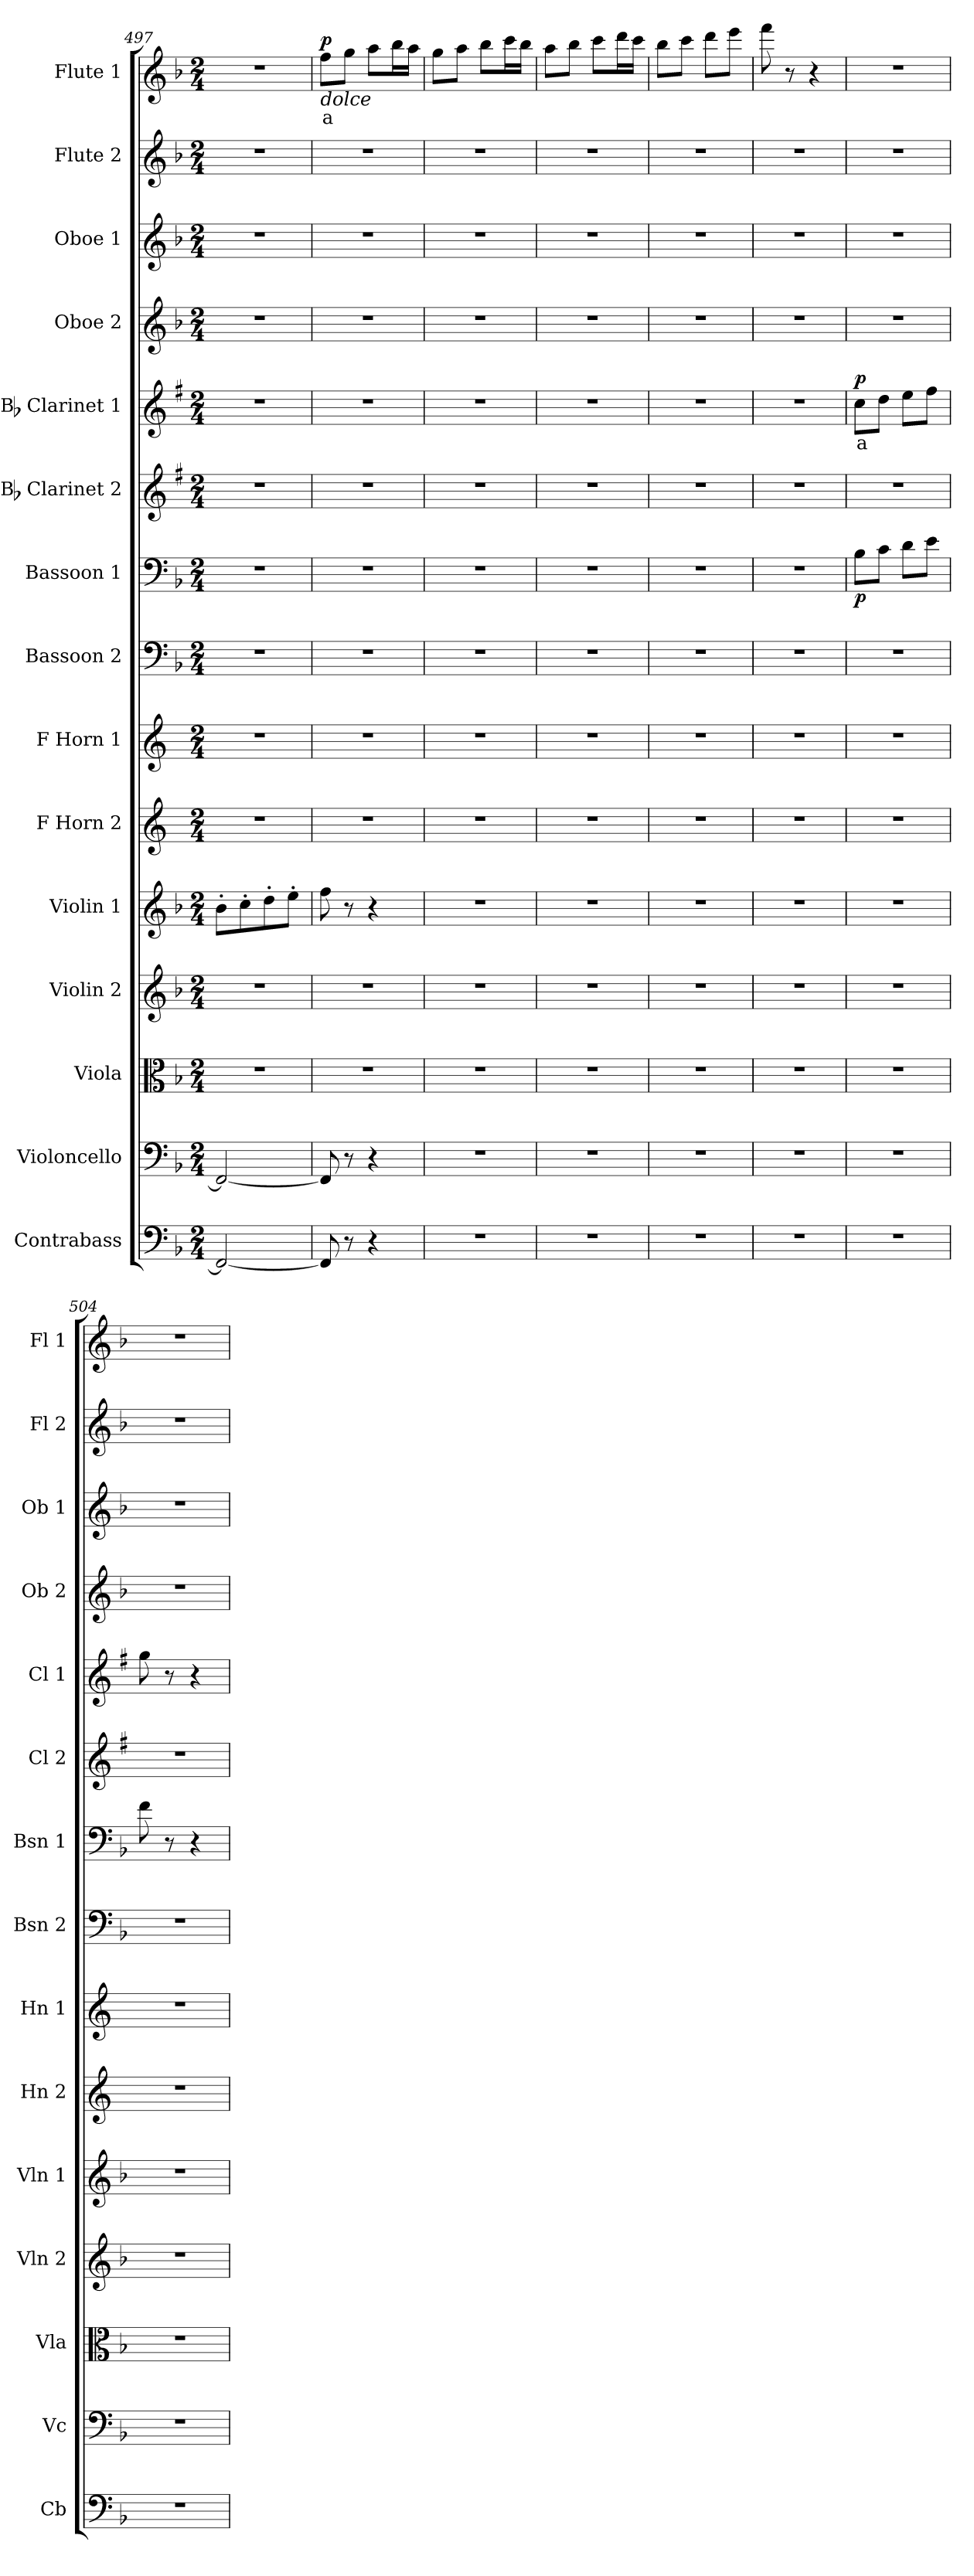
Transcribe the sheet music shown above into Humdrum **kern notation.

**kern	**kern	**kern	**kern	**kern	**kern	**kern	**kern	**kern	**dynam	**kern	**kern	**text	**dynam	**kern	**kern	**kern	**kern	**text	**dynam
*part15	*part14	*part13	*part12	*part11	*part10	*part9	*part8	*part7	*part7	*part6	*part5	*part5	*part5	*part4	*part3	*part2	*part1	*part1	*part1
*staff15	*staff14	*staff13	*staff12	*staff11	*staff10	*staff9	*staff8	*staff7	*staff7	*staff6	*staff5	*staff5	*staff5	*staff4	*staff3	*staff2	*staff1	*staff1	*staff1
*I"Contrabass	*I"Violoncello	*I"Viola	*I"Violin 2	*I"Violin 1	*I"F Horn 2	*I"F Horn 1	*I"Bassoon 2	*I"Bassoon 1	*	*I"Bb Clarinet 2	*I"Bb Clarinet 1	*	*	*I"Oboe 2	*I"Oboe 1	*I"Flute 2	*I"Flute 1	*	*
*I'Cb	*I'Vc	*I'Vla	*I'Vln 2	*I'Vln 1	*I'Hn 2	*I'Hn 1	*I'Bsn 2	*I'Bsn 1	*	*I'Cl 2	*I'Cl 1	*	*	*I'Ob 2	*I'Ob 1	*I'Fl 2	*I'Fl 1	*	*
*clefF4	*clefF4	*clefC3	*clefG2	*clefG2	*clefG2	*clefG2	*clefF4	*clefF4	*	*clefG2	*clefG2	*	*	*clefG2	*clefG2	*clefG2	*clefG2	*	*
*ITrd7c12	*	*	*	*	*ITrd4c7	*ITrd4c7	*	*	*	*ITrd1c2	*ITrd1c2	*	*	*	*	*	*	*	*
*k[b-]	*k[b-]	*k[b-]	*k[b-]	*k[b-]	*k[b-]	*k[b-]	*k[b-]	*k[b-]	*	*k[b-]	*k[b-]	*	*	*k[b-]	*k[b-]	*k[b-]	*k[b-]	*	*
*M2/4	*M2/4	*M2/4	*M2/4	*M2/4	*M2/4	*M2/4	*M2/4	*M2/4	*	*M2/4	*M2/4	*	*	*M2/4	*M2/4	*M2/4	*M2/4	*	*
=497	=497	=497	=497	=497	=497	=497	=497	=497	=497	=497	=497	=497	=497	=497	=497	=497	=497	=497	=497
2FFF/_	2FF/_	2r	2r	8b-'\L	2r	2r	2r	2r	.	2r	2r	.	.	2r	2r	2r	2r	.	.
.	.	.	.	8cc'\	.	.	.	.	.	.	.	.	.	.	.	.	.	.	.
.	.	.	.	8dd'\	.	.	.	.	.	.	.	.	.	.	.	.	.	.	.
.	.	.	.	8ee'\J	.	.	.	.	.	.	.	.	.	.	.	.	.	.	.
=498	=498	=498	=498	=498	=498	=498	=498	=498	=498	=498	=498	=498	=498	=498	=498	=498	=498	=498	=498
!	!	!	!	!	!	!	!	!	!	!	!	!	!	!	!	!	!LO:TX:b:i:t=dolce	!	!
!	!	!	!	!	!	!	!	!	!	!	!	!	!	!	!	!	!	!LO:LY:b:color=#FF0000	!LO:DY:b
8FFF/]	8FF/]	2r	2r	8ff\	2r	2r	2r	2r	.	2r	2r	.	.	2r	2r	2r	8ff\L	a	p
8r	8r	.	.	8r	.	.	.	.	.	.	.	.	.	.	.	.	8gg\J	.	.
4r	4r	.	.	4r	.	.	.	.	.	.	.	.	.	.	.	.	8aa\L	.	.
.	.	.	.	.	.	.	.	.	.	.	.	.	.	.	.	.	16bb-\L	.	.
.	.	.	.	.	.	.	.	.	.	.	.	.	.	.	.	.	16aa\JJ	.	.
=499	=499	=499	=499	=499	=499	=499	=499	=499	=499	=499	=499	=499	=499	=499	=499	=499	=499	=499	=499
2r	2r	2r	2r	2r	2r	2r	2r	2r	.	2r	2r	.	.	2r	2r	2r	8gg\L	.	.
.	.	.	.	.	.	.	.	.	.	.	.	.	.	.	.	.	8aa\J	.	.
.	.	.	.	.	.	.	.	.	.	.	.	.	.	.	.	.	8bb-\L	.	.
.	.	.	.	.	.	.	.	.	.	.	.	.	.	.	.	.	16ccc\L	.	.
.	.	.	.	.	.	.	.	.	.	.	.	.	.	.	.	.	16bb-\JJ	.	.
=500	=500	=500	=500	=500	=500	=500	=500	=500	=500	=500	=500	=500	=500	=500	=500	=500	=500	=500	=500
2r	2r	2r	2r	2r	2r	2r	2r	2r	.	2r	2r	.	.	2r	2r	2r	8aa\L	.	.
.	.	.	.	.	.	.	.	.	.	.	.	.	.	.	.	.	8bb-\J	.	.
.	.	.	.	.	.	.	.	.	.	.	.	.	.	.	.	.	8ccc\L	.	.
.	.	.	.	.	.	.	.	.	.	.	.	.	.	.	.	.	16ddd\L	.	.
.	.	.	.	.	.	.	.	.	.	.	.	.	.	.	.	.	16ccc\JJ	.	.
=501	=501	=501	=501	=501	=501	=501	=501	=501	=501	=501	=501	=501	=501	=501	=501	=501	=501	=501	=501
2r	2r	2r	2r	2r	2r	2r	2r	2r	.	2r	2r	.	.	2r	2r	2r	8bb-\L	.	.
.	.	.	.	.	.	.	.	.	.	.	.	.	.	.	.	.	8ccc\J	.	.
.	.	.	.	.	.	.	.	.	.	.	.	.	.	.	.	.	8ddd\L	.	.
.	.	.	.	.	.	.	.	.	.	.	.	.	.	.	.	.	8eee\J	.	.
=502	=502	=502	=502	=502	=502	=502	=502	=502	=502	=502	=502	=502	=502	=502	=502	=502	=502	=502	=502
2r	2r	2r	2r	2r	2r	2r	2r	2r	.	2r	2r	.	.	2r	2r	2r	8fff\	.	.
.	.	.	.	.	.	.	.	.	.	.	.	.	.	.	.	.	8r	.	.
.	.	.	.	.	.	.	.	.	.	.	.	.	.	.	.	.	4r	.	.
!!LO:PB:g=z
=503	=503	=503	=503	=503	=503	=503	=503	=503	=503	=503	=503	=503	=503	=503	=503	=503	=503	=503	=503
!	!	!	!	!	!	!	!	!	!LO:DY:b	!	!	!LO:LY:b:color=#FF0000	!LO:DY:b	!	!	!	!	!	!
2r	2r	2r	2r	2r	2r	2r	2r	8B-\L	p	2r	8b-\L	a	p	2r	2r	2r	2r	.	.
.	.	.	.	.	.	.	.	8c\J	.	.	8cc\J	.	.	.	.	.	.	.	.
.	.	.	.	.	.	.	.	8d\L	.	.	8dd\L	.	.	.	.	.	.	.	.
.	.	.	.	.	.	.	.	8e\J	.	.	8ee\J	.	.	.	.	.	.	.	.
=504	=504	=504	=504	=504	=504	=504	=504	=504	=504	=504	=504	=504	=504	=504	=504	=504	=504	=504	=504
2r	2r	2r	2r	2r	2r	2r	2r	8f\	.	2r	8ff\	.	.	2r	2r	2r	2r	.	.
.	.	.	.	.	.	.	.	8r	.	.	8r	.	.	.	.	.	.	.	.
.	.	.	.	.	.	.	.	4r	.	.	4r	.	.	.	.	.	.	.	.
=	=	=	=	=	=	=	=	=	=	=	=	=	=	=	=	=	=	=	=
*-	*-	*-	*-	*-	*-	*-	*-	*-	*-	*-	*-	*-	*-	*-	*-	*-	*-	*-	*-
